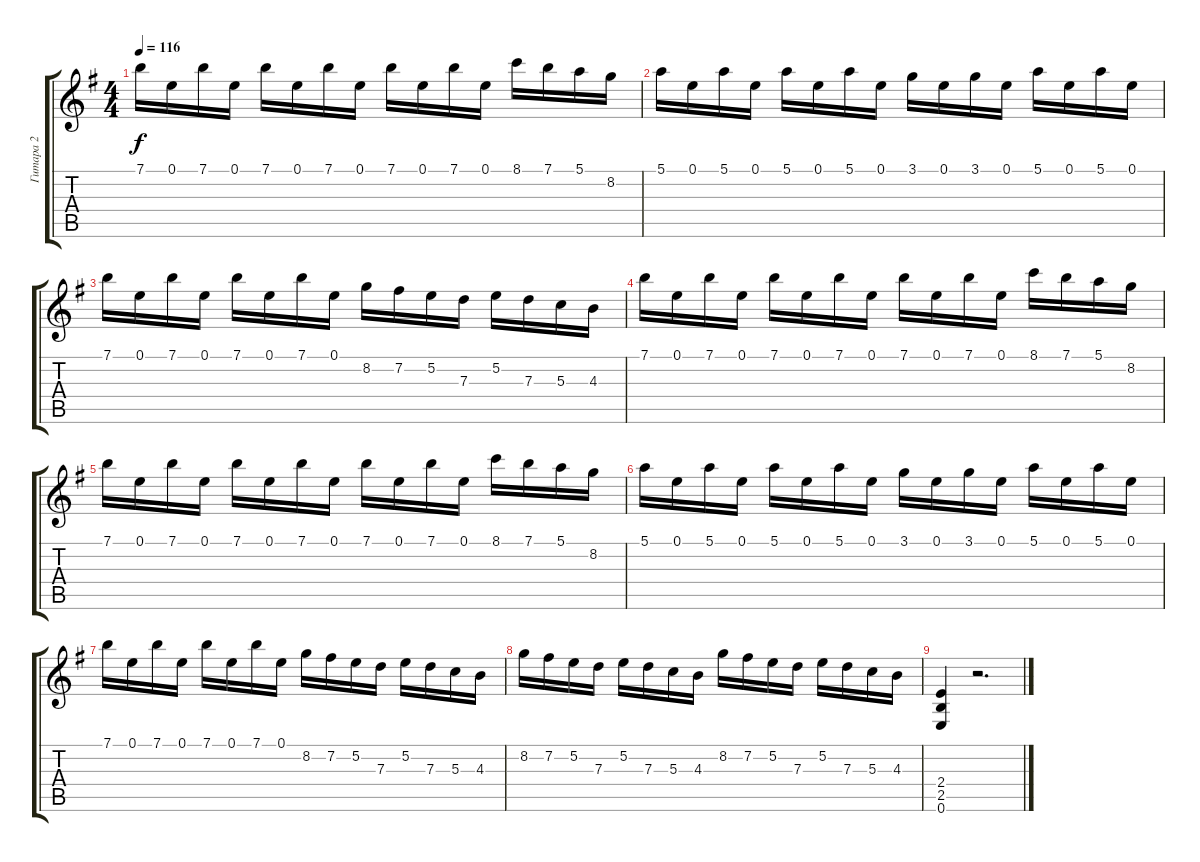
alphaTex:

\track ("Гитара 2" "Гитара 2") {instrument distortionguitar}
\staff {score tabs}
\tuning (E4 B3 G3 D3 A2 E2) {hide}
\ts (4 4)
\tempo 116
\clef g2
\ks eminor
7.1.16{dy f} 0.1.16 7.1.16 0.1.16 7.1.16 0.1.16 7.1.16 0.1.16 7.1.16 0.1.16 7.1.16 0.1.16 8.1.16 7.1.16 5.1.16 8.2.16 |
5.1.16 0.1.16 5.1.16 0.1.16 5.1.16 0.1.16 5.1.16 0.1.16 3.1.16 0.1.16 3.1.16 0.1.16 5.1.16 0.1.16 5.1.16 0.1.16 |
7.1.16 0.1.16 7.1.16 0.1.16 7.1.16 0.1.16 7.1.16 0.1.16 8.2.16{volume 13} 7.2.16 5.2.16 7.3.16 5.2.16 7.3.16 5.3.16 4.3.16 |
7.1.16{volume 15} 0.1.16 7.1.16 0.1.16 7.1.16 0.1.16 7.1.16 0.1.16 7.1.16 0.1.16 7.1.16 0.1.16 8.1.16 7.1.16 5.1.16 8.2.16 |
7.1.16 0.1.16 7.1.16 0.1.16 7.1.16 0.1.16 7.1.16 0.1.16 7.1.16 0.1.16 7.1.16 0.1.16 8.1.16 7.1.16 5.1.16 8.2.16 |
5.1.16 0.1.16 5.1.16 0.1.16 5.1.16 0.1.16 5.1.16 0.1.16 3.1.16 0.1.16 3.1.16 0.1.16 5.1.16 0.1.16 5.1.16 0.1.16 |
7.1.16 0.1.16 7.1.16 0.1.16 7.1.16 0.1.16 7.1.16 0.1.16 8.2.16{volume 13} 7.2.16 5.2.16 7.3.16 5.2.16 7.3.16 5.3.16 4.3.16 |
8.2.16 7.2.16 5.2.16 7.3.16 5.2.16 7.3.16 5.3.16 4.3.16 8.2.16 7.2.16 5.2.16 7.3.16 5.2.16 7.3.16 5.3.16 4.3.16 |
(2.4 2.5 0.6).4 r.2{d}
